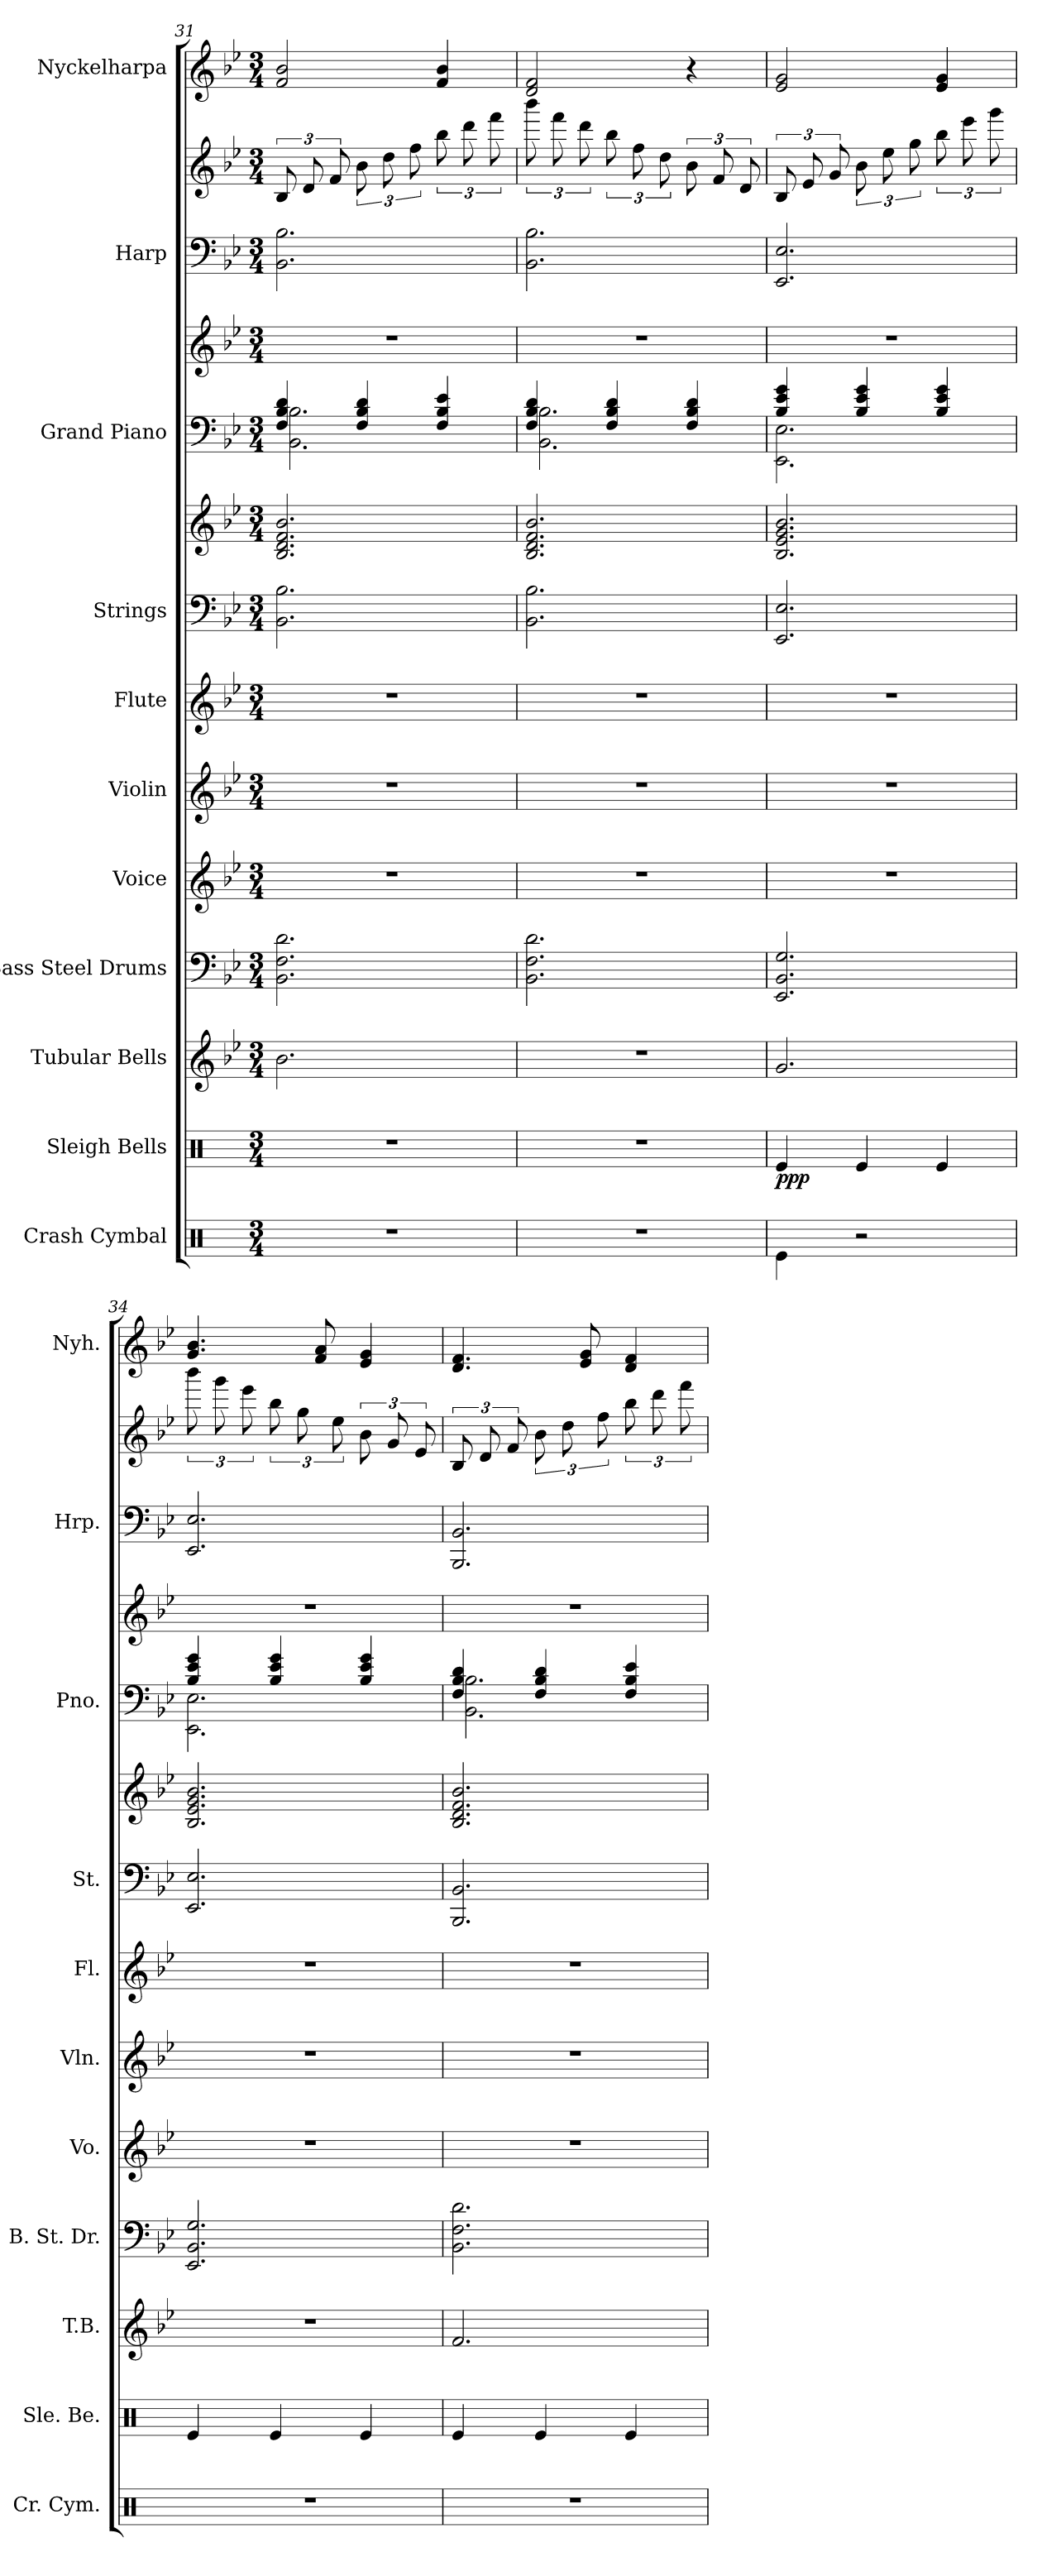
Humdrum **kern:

**kern	**kern	**dynam	**kern	**kern	**kern	**kern	**kern	**kern	**kern	**kern	**kern	**kern	**kern	**kern
*part11	*part10	*part10	*part9	*part8	*part7	*part6	*part5	*part4	*part4	*part3	*part3	*part2	*part2	*part1
*staff14	*staff13	*staff13	*staff12	*staff11	*staff10	*staff9	*staff8	*staff7	*staff6	*staff5	*staff4	*staff3	*staff2	*staff1
*I"Crash Cymbal	*I"Sleigh Bells	*	*I"Tubular Bells	*I"Bass Steel Drums	*I"Voice	*I"Violin	*I"Flute	*I"Strings	*	*I"Grand Piano	*	*I"Harp	*	*I"Nyckelharpa
*I'Cr. Cym.	*I'Sle. Be.	*	*I'T.B.	*I'B. St. Dr.	*I'Vo.	*I'Vln.	*I'Fl.	*I'St.	*	*I'Pno.	*	*I'Hrp.	*	*I'Nyh.
*clefX	*clefX	*	*clefG2	*clefF4	*clefG2	*clefG2	*clefG2	*clefF4	*clefG2	*clefF4	*clefG2	*clefF4	*clefG2	*clefG2
*k[]	*k[]	*	*k[b-e-]	*k[b-e-]	*k[b-e-]	*k[b-e-]	*k[b-e-]	*k[b-e-]	*k[b-e-]	*k[b-e-]	*k[b-e-]	*k[b-e-]	*k[b-e-]	*k[b-e-]
*M3/4	*M3/4	*	*M3/4	*M3/4	*M3/4	*M3/4	*M3/4	*M3/4	*M3/4	*M3/4	*M3/4	*M3/4	*M3/4	*M3/4
=31	=31	=31	=31	=31	=31	=31	=31	=31	=31	=31	=31	=31	=31	=31
*	*	*	*	*	*	*	*	*	*	*^	*	*	*	*
2.r	2.r	.	2.b-\	2.BB-\ 2.F\ 2.d\	2.r	2.r	2.r	2.BB-\ 2.B-\	2.B-/ 2.d/ 2.f/ 2.b-/	4F/ 4B-/ 4d/	2.BB-\ 2.B-\	2.r	2.BB-\ 2.B-\	12B-/	2f/ 2b-/
.	.	.	.	.	.	.	.	.	.	.	.	.	.	12d/	.
.	.	.	.	.	.	.	.	.	.	.	.	.	.	12f/	.
.	.	.	.	.	.	.	.	.	.	4F/ 4B-/ 4d/	.	.	.	12b-\	.
.	.	.	.	.	.	.	.	.	.	.	.	.	.	12dd\	.
.	.	.	.	.	.	.	.	.	.	.	.	.	.	12ff\	.
.	.	.	.	.	.	.	.	.	.	4F/ 4B-/ 4e-/	.	.	.	12bb-\	4f/ 4b-/
.	.	.	.	.	.	.	.	.	.	.	.	.	.	12ddd\	.
.	.	.	.	.	.	.	.	.	.	.	.	.	.	12fff\	.
=32	=32	=32	=32	=32	=32	=32	=32	=32	=32	=32	=32	=32	=32	=32	=32
2.r	2.r	.	2.r	2.BB-\ 2.F\ 2.d\	2.r	2.r	2.r	2.BB-\ 2.B-\	2.B-/ 2.d/ 2.f/ 2.b-/	4F/ 4B-/ 4d/	2.BB-\ 2.B-\	2.r	2.BB-\ 2.B-\	12bbb-\	2d/ 2f/
.	.	.	.	.	.	.	.	.	.	.	.	.	.	12fff\	.
.	.	.	.	.	.	.	.	.	.	.	.	.	.	12ddd\	.
.	.	.	.	.	.	.	.	.	.	4F/ 4B-/ 4d/	.	.	.	12bb-\	.
.	.	.	.	.	.	.	.	.	.	.	.	.	.	12ff\	.
.	.	.	.	.	.	.	.	.	.	.	.	.	.	12dd\	.
.	.	.	.	.	.	.	.	.	.	4F/ 4B-/ 4d/	.	.	.	12b-\	4r
.	.	.	.	.	.	.	.	.	.	.	.	.	.	12f/	.
.	.	.	.	.	.	.	.	.	.	.	.	.	.	12d/	.
=33	=33	=33	=33	=33	=33	=33	=33	=33	=33	=33	=33	=33	=33	=33	=33
!	!	!LO:DY:b	!	!	!	!	!	!	!	!	!	!	!	!	!
4Re\	4Re/	ppp	2.g/	2.EE-/ 2.BB-/ 2.G/	2.r	2.r	2.r	2.EE-/ 2.E-/	2.B-/ 2.e-/ 2.g/ 2.b-/	4B-/ 4e-/ 4g/	2.EE-\ 2.E-\	2.r	2.EE-/ 2.E-/	12B-/	2e-/ 2g/
.	.	.	.	.	.	.	.	.	.	.	.	.	.	12e-/	.
.	.	.	.	.	.	.	.	.	.	.	.	.	.	12g/	.
2r	4Re/	.	.	.	.	.	.	.	.	4B-/ 4e-/ 4g/	.	.	.	12b-\	.
.	.	.	.	.	.	.	.	.	.	.	.	.	.	12ee-\	.
.	.	.	.	.	.	.	.	.	.	.	.	.	.	12gg\	.
.	4Re/	.	.	.	.	.	.	.	.	4B-/ 4e-/ 4g/	.	.	.	12bb-\	4e-/ 4g/
.	.	.	.	.	.	.	.	.	.	.	.	.	.	12eee-\	.
.	.	.	.	.	.	.	.	.	.	.	.	.	.	12ggg\	.
!!LO:PB:g=z
=34	=34	=34	=34	=34	=34	=34	=34	=34	=34	=34	=34	=34	=34	=34	=34
2.r	4Re/	.	2.r	2.EE-/ 2.BB-/ 2.G/	2.r	2.r	2.r	2.EE-/ 2.E-/	2.B-/ 2.e-/ 2.g/ 2.b-/	4B-/ 4e-/ 4g/	2.EE-\ 2.E-\	2.r	2.EE-/ 2.E-/	12bbb-\	4.g/ 4.b-/
.	.	.	.	.	.	.	.	.	.	.	.	.	.	12ggg\	.
.	.	.	.	.	.	.	.	.	.	.	.	.	.	12eee-\	.
.	4Re/	.	.	.	.	.	.	.	.	4B-/ 4e-/ 4g/	.	.	.	12bb-\	.
.	.	.	.	.	.	.	.	.	.	.	.	.	.	12gg\	.
.	.	.	.	.	.	.	.	.	.	.	.	.	.	.	8f/ 8a/
.	.	.	.	.	.	.	.	.	.	.	.	.	.	12ee-\	.
.	4Re/	.	.	.	.	.	.	.	.	4B-/ 4e-/ 4g/	.	.	.	12b-\	4e-/ 4g/
.	.	.	.	.	.	.	.	.	.	.	.	.	.	12g/	.
.	.	.	.	.	.	.	.	.	.	.	.	.	.	12e-/	.
=35	=35	=35	=35	=35	=35	=35	=35	=35	=35	=35	=35	=35	=35	=35	=35
2.r	4Re/	.	2.f/	2.BB-\ 2.F\ 2.d\	2.r	2.r	2.r	2.BBB-/ 2.BB-/	2.B-/ 2.d/ 2.f/ 2.b-/	4F/ 4B-/ 4d/	2.BB-\ 2.B-\	2.r	2.BBB-/ 2.BB-/	12B-/	4.d/ 4.f/
.	.	.	.	.	.	.	.	.	.	.	.	.	.	12d/	.
.	.	.	.	.	.	.	.	.	.	.	.	.	.	12f/	.
.	4Re/	.	.	.	.	.	.	.	.	4F/ 4B-/ 4d/	.	.	.	12b-\	.
.	.	.	.	.	.	.	.	.	.	.	.	.	.	12dd\	.
.	.	.	.	.	.	.	.	.	.	.	.	.	.	.	8e-/ 8g/
.	.	.	.	.	.	.	.	.	.	.	.	.	.	12ff\	.
.	4Re/	.	.	.	.	.	.	.	.	4F/ 4B-/ 4e-/	.	.	.	12bb-\	4d/ 4f/
.	.	.	.	.	.	.	.	.	.	.	.	.	.	12ddd\	.
.	.	.	.	.	.	.	.	.	.	.	.	.	.	12fff\	.
*	*	*	*	*	*	*	*	*	*	*v	*v	*	*	*	*
=	=	=	=	=	=	=	=	=	=	=	=	=	=	=
*-	*-	*-	*-	*-	*-	*-	*-	*-	*-	*-	*-	*-	*-	*-
